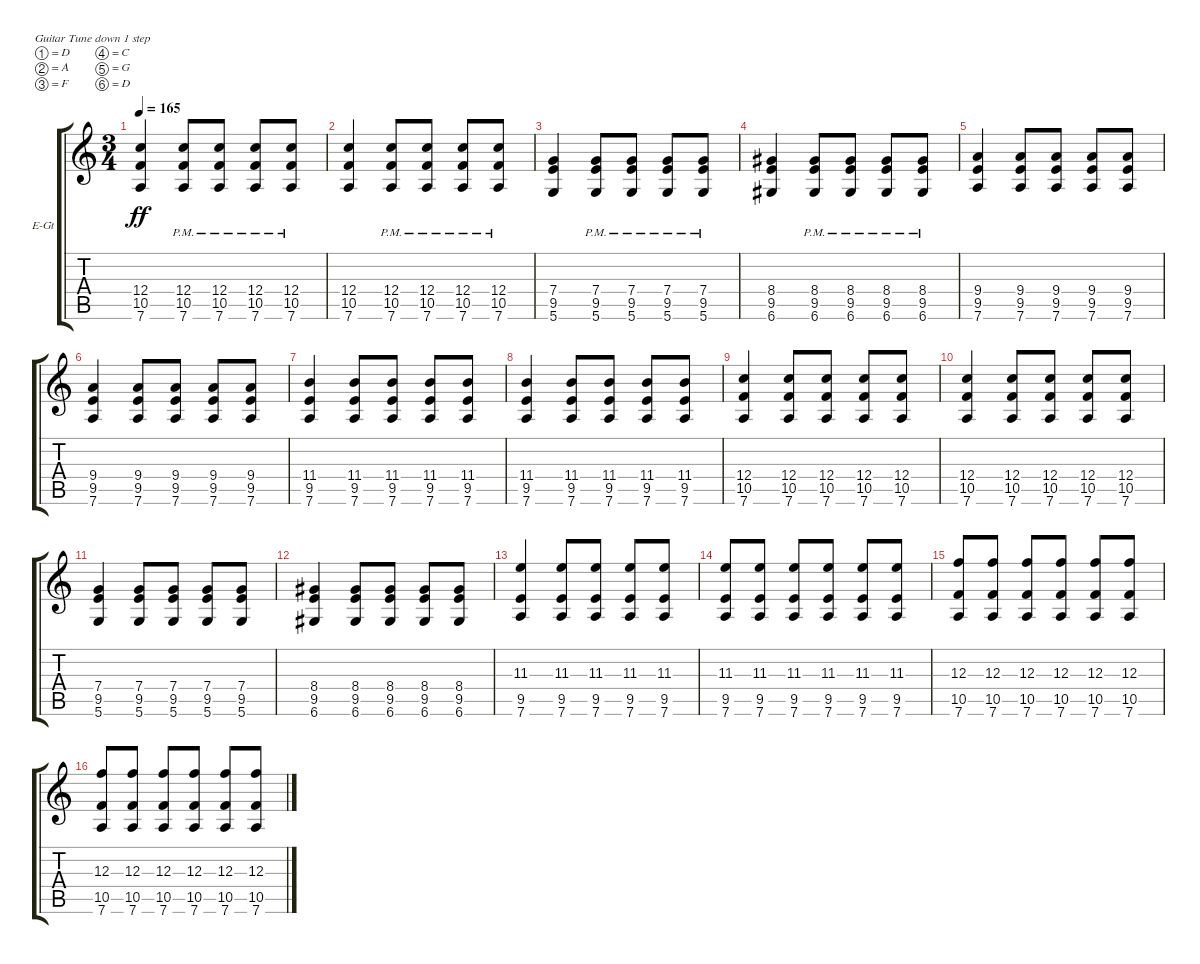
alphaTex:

\bracketExtendMode groupsimilarinstruments
\firstSystemTrackNameOrientation horizontal
\otherSystemsTrackNameOrientation horizontal
\track ("Adam - Lead" "E-Gt") {instrument distortionguitar}
\staff {score tabs}
\tuning (D4 A3 F3 C3 G2 D2)
\ts (3 4)
\tempo 165
\clef g2
\ks c
(7.6 10.5 12.4).4{dy ff} (7.6{pm} 10.5{pm} 12.4{pm}).8 (7.6{pm} 10.5{pm} 12.4{pm}).8 (7.6{pm} 10.5{pm} 12.4{pm}).8 (7.6{pm} 10.5{pm} 12.4{pm}).8 |
(7.6 10.5 12.4).4 (7.6{pm} 10.5{pm} 12.4{pm}).8 (7.6{pm} 10.5{pm} 12.4{pm}).8 (7.6{pm} 10.5{pm} 12.4{pm}).8 (7.6{pm} 10.5{pm} 12.4{pm}).8 |
(5.6 9.5 7.4).4 (5.6{pm} 9.5{pm} 7.4{pm}).8 (5.6{pm} 9.5{pm} 7.4{pm}).8 (5.6{pm} 9.5{pm} 7.4{pm}).8 (5.6{pm} 9.5{pm} 7.4{pm}).8 |
(6.6 9.5 8.4).4 (6.6{pm} 9.5{pm} 8.4{pm}).8 (6.6{pm} 9.5{pm} 8.4{pm}).8 (6.6{pm} 9.5{pm} 8.4{pm}).8 (6.6{pm} 9.5{pm} 8.4{pm}).8 |
(7.6 9.5 9.4).4 (7.6 9.5 9.4).8 (7.6 9.5 9.4).8 (7.6 9.5 9.4).8 (7.6 9.5 9.4).8 |
(7.6 9.5 9.4).4 (7.6 9.5 9.4).8 (7.6 9.5 9.4).8 (7.6 9.5 9.4).8 (7.6 9.5 9.4).8 |
(7.6 9.5 11.4).4 (7.6 9.5 11.4).8 (7.6 9.5 11.4).8 (7.6 9.5 11.4).8 (7.6 9.5 11.4).8 |
(7.6 9.5 11.4).4 (7.6 9.5 11.4).8 (7.6 9.5 11.4).8 (7.6 9.5 11.4).8 (7.6 9.5 11.4).8 |
(7.6 10.5 12.4).4 (7.6 10.5 12.4).8 (7.6 10.5 12.4).8 (7.6 10.5 12.4).8 (7.6 10.5 12.4).8 |
(7.6 10.5 12.4).4 (7.6 10.5 12.4).8 (7.6 10.5 12.4).8 (7.6 10.5 12.4).8 (7.6 10.5 12.4).8 |
(5.6 9.5 7.4).4 (5.6 9.5 7.4).8 (5.6 9.5 7.4).8 (5.6 9.5 7.4).8 (5.6 9.5 7.4).8 |
(6.6 9.5 8.4).4 (6.6 9.5 8.4).8 (6.6 9.5 8.4).8 (6.6 9.5 8.4).8 (6.6 9.5 8.4).8 |
(7.6 9.5 11.3).4 (7.6 9.5 11.3).8 (7.6 9.5 11.3).8 (7.6 9.5 11.3).8 (7.6 9.5 11.3).8 |
(7.6 9.5 11.3).8 (7.6 9.5 11.3).8 (7.6 9.5 11.3).8 (7.6 9.5 11.3).8 (7.6 9.5 11.3).8 (7.6 9.5 11.3).8 |
(7.6 10.5 12.3).8 (7.6 10.5 12.3).8 (7.6 10.5 12.3).8 (7.6 10.5 12.3).8 (7.6 10.5 12.3).8 (7.6 10.5 12.3).8 |
(7.6 10.5 12.3).8 (7.6 10.5 12.3).8 (7.6 10.5 12.3).8 (7.6 10.5 12.3).8 (7.6 10.5 12.3).8 (7.6 10.5 12.3).8
